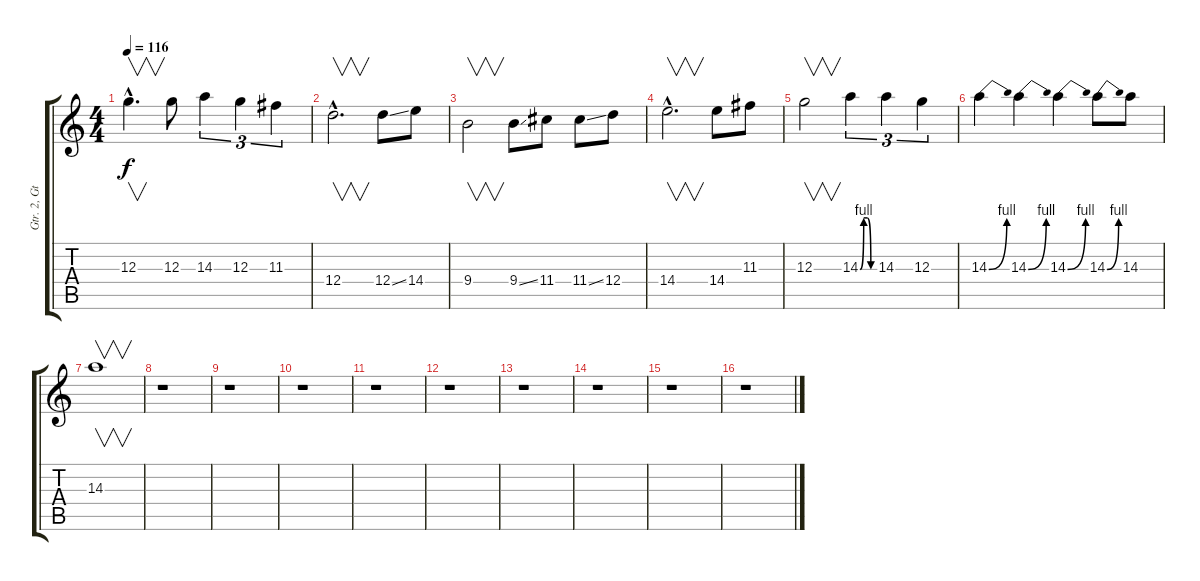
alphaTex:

\track ("Gtr. 2, Gtr.5" "Gtr. 2, Gt") {instrument overdrivenguitar}
\staff {score tabs}
\tuning (E4 B3 G3 D3 A2 E2) {hide}
\ts (4 4)
\tempo 116
\clef g2
\ks c
12.3{hac}.4{v d dy f} 12.3.8 14.3.4{tu (3 2)} 12.3.4{tu (3 2)} 11.3.4{tu (3 2)} |
12.4{hac}.2{v d} 12.4{ss}.8 14.4.8 |
9.4.2{v} 9.4{ss}.8 11.4.8 11.4{ss}.8 12.4.8 |
14.4{hac}.2{v d} 14.4.8 11.3.8 |
12.3.2{v} 14.3{be (custom 0 0 15 4 30 4 45 0 60 0)}.4{tu (3 2)} 14.3.4{tu (3 2)} 12.3.4{tu (3 2)} |
14.3{be (bend 0 0 60 4)}.4 14.3{be (bend 0 0 60 4)}.4 14.3{be (bend 0 0 60 4)}.4 14.3{be (bend 0 0 60 4)}.8 14.3.8 |
14.3.1{v} |
r.1 |
r.1 |
r.1 |
r.1 |
r.1 |
r.1 |
r.1 |
r.1 |
r.1
